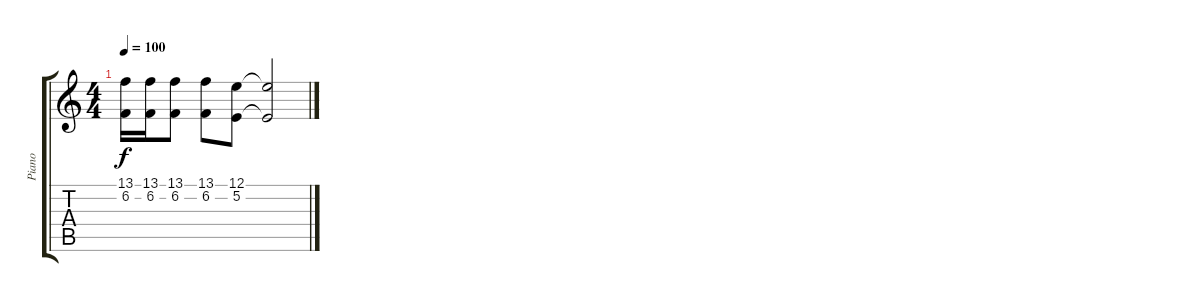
\track ("Piano" "Piano") {instrument acousticgrandpiano}
\staff {score tabs}
\tuning (E4 B3 G3 D3 A2 E2) {hide}
\ts (4 4)
\tempo 100
\clef g2
\ks c
(13.1 6.2).16{dy f instrument orchestrahit} (13.1 6.2).16 (13.1 6.2).8 (13.1 6.2).8 (12.1 5.2).8 (12.1{t} 5.2{t}).2
